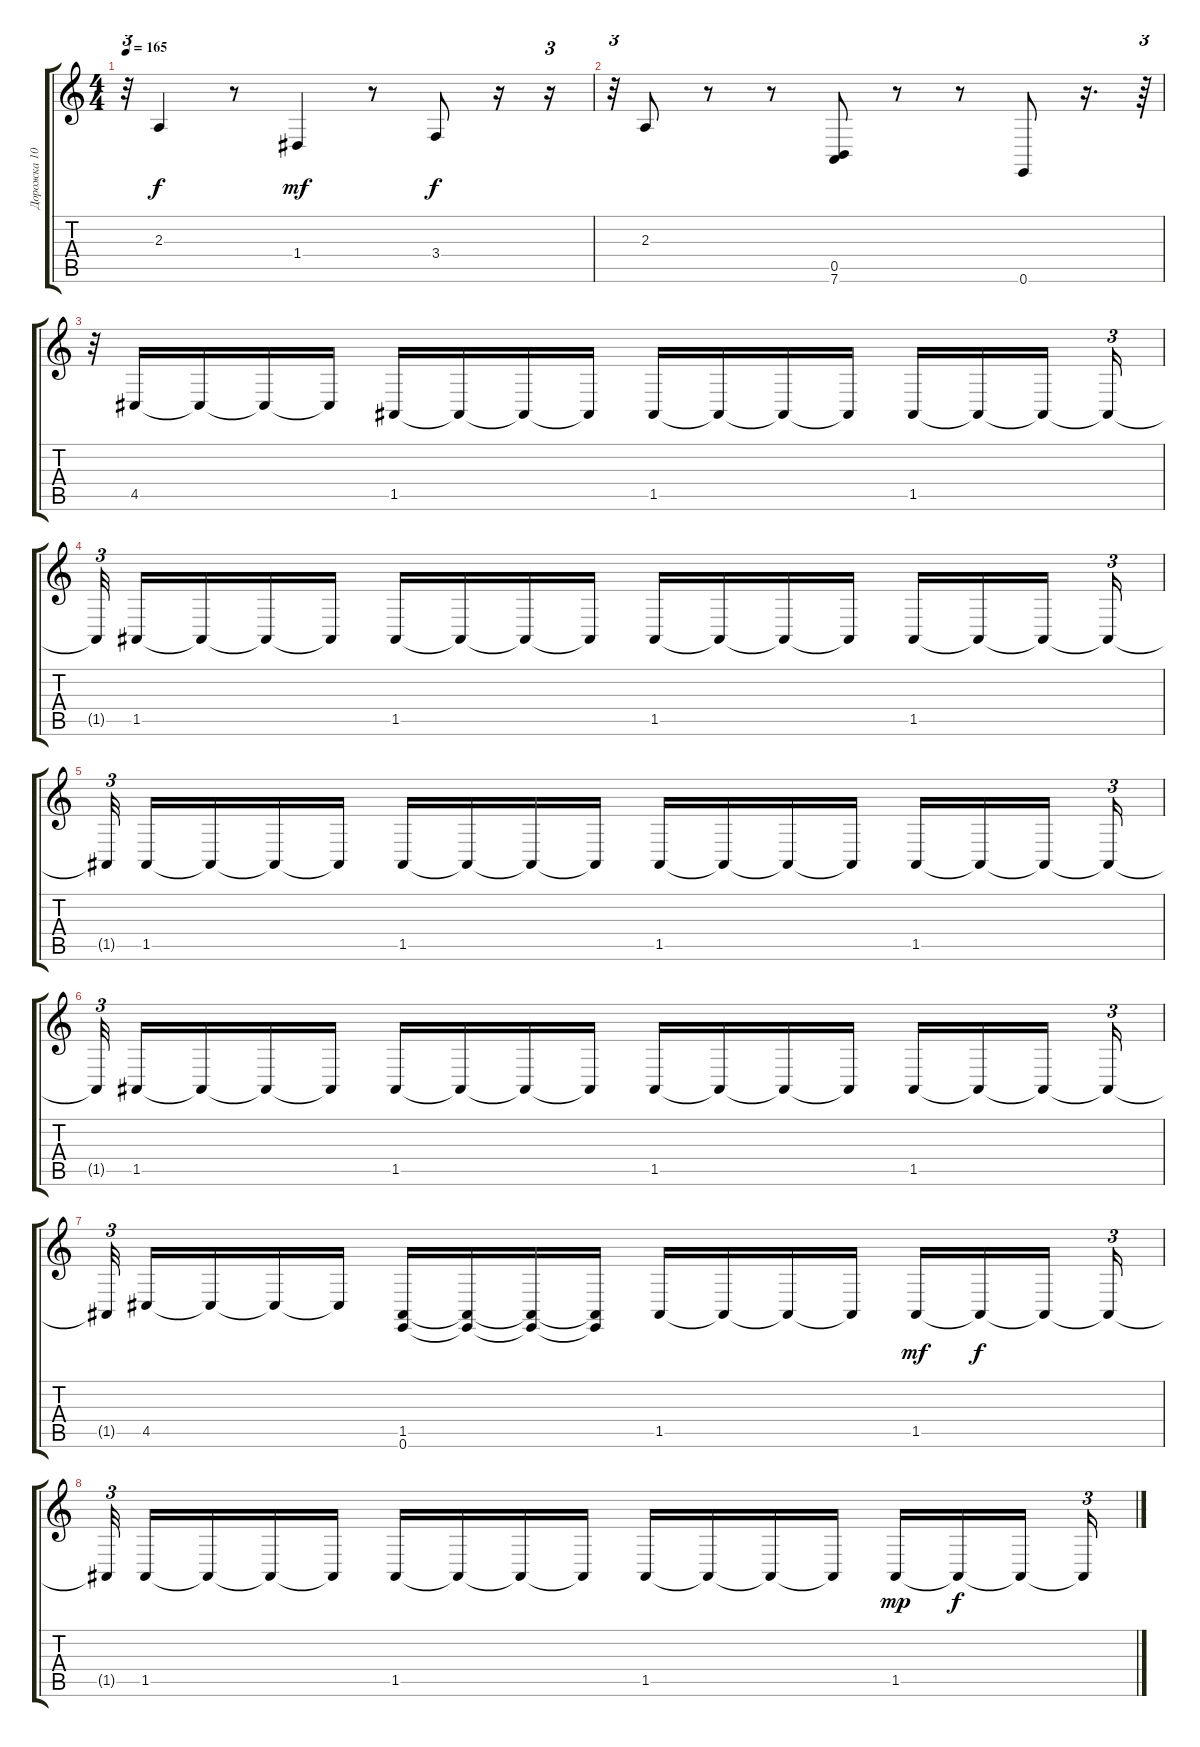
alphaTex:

\track ("Дорожка 10" "Дорожка 10") {instrument brightacousticpiano}
\staff {score tabs}
\tuning (E4 B3 G3 D3 A2 E2) {hide}
\ts (4 4)
\tempo 165
\clef g2
\ks c
r.32{tu (3 2) dy f} 2.3.4 r.8 1.4.4{dy mf} r.8 3.4.8{dy f} r.16 r.16{tu (3 2)} |
r.32{tu (3 2)} 2.3.8 r.8 r.8 (0.5 7.6).8 r.8 r.8 0.6.8 r.16{d} r.64{tu (3 2)} |
r.32{tu (3 2)} 4.5.16 4.5{t}.16 4.5{t}.16 4.5{t}.16 1.5.16 1.5{t}.16 1.5{t}.16 1.5{t}.16 1.5.16 1.5{t}.16 1.5{t}.16 1.5{t}.16 1.5.16 1.5{t}.16 1.5{t}.16{beam splitsecondary} 1.5{t}.16{tu (3 2)} |
1.5{t}.32{tu (3 2) beam splitsecondary} 1.5.16 1.5{t}.16 1.5{t}.16 1.5{t}.16 1.5.16 1.5{t}.16 1.5{t}.16 1.5{t}.16 1.5.16 1.5{t}.16 1.5{t}.16 1.5{t}.16 1.5.16 1.5{t}.16 1.5{t}.16{beam splitsecondary} 1.5{t}.16{tu (3 2)} |
1.5{t}.32{tu (3 2) beam splitsecondary} 1.5.16 1.5{t}.16 1.5{t}.16 1.5{t}.16 1.5.16 1.5{t}.16 1.5{t}.16 1.5{t}.16 1.5.16 1.5{t}.16 1.5{t}.16 1.5{t}.16 1.5.16 1.5{t}.16 1.5{t}.16{beam splitsecondary} 1.5{t}.16{tu (3 2)} |
1.5{t}.32{tu (3 2) beam splitsecondary} 1.5.16 1.5{t}.16 1.5{t}.16 1.5{t}.16 1.5.16 1.5{t}.16 1.5{t}.16 1.5{t}.16 1.5.16 1.5{t}.16 1.5{t}.16 1.5{t}.16 1.5.16 1.5{t}.16 1.5{t}.16{beam splitsecondary} 1.5{t}.16{tu (3 2)} |
1.5{t}.32{tu (3 2) beam splitsecondary} 4.5.16 4.5{t}.16 4.5{t}.16 4.5{t}.16 (1.5 0.6).16 (1.5{t} 0.6{t}).16 (1.5{t} 0.6{t}).16 (1.5{t} 0.6{t}).16 1.5.16 1.5{t}.16 1.5{t}.16 1.5{t}.16 1.5.16{dy mf} 1.5{t}.16{dy f} 1.5{t}.16{beam splitsecondary} 1.5{t}.16{tu (3 2)} |
1.5{t}.32{tu (3 2) beam splitsecondary} 1.5.16 1.5{t}.16 1.5{t}.16 1.5{t}.16 1.5.16 1.5{t}.16 1.5{t}.16 1.5{t}.16 1.5.16 1.5{t}.16 1.5{t}.16 1.5{t}.16 1.5.16{dy mp} 1.5{t}.16{dy f} 1.5{t}.16{beam splitsecondary} 1.5{t}.16{tu (3 2)}
